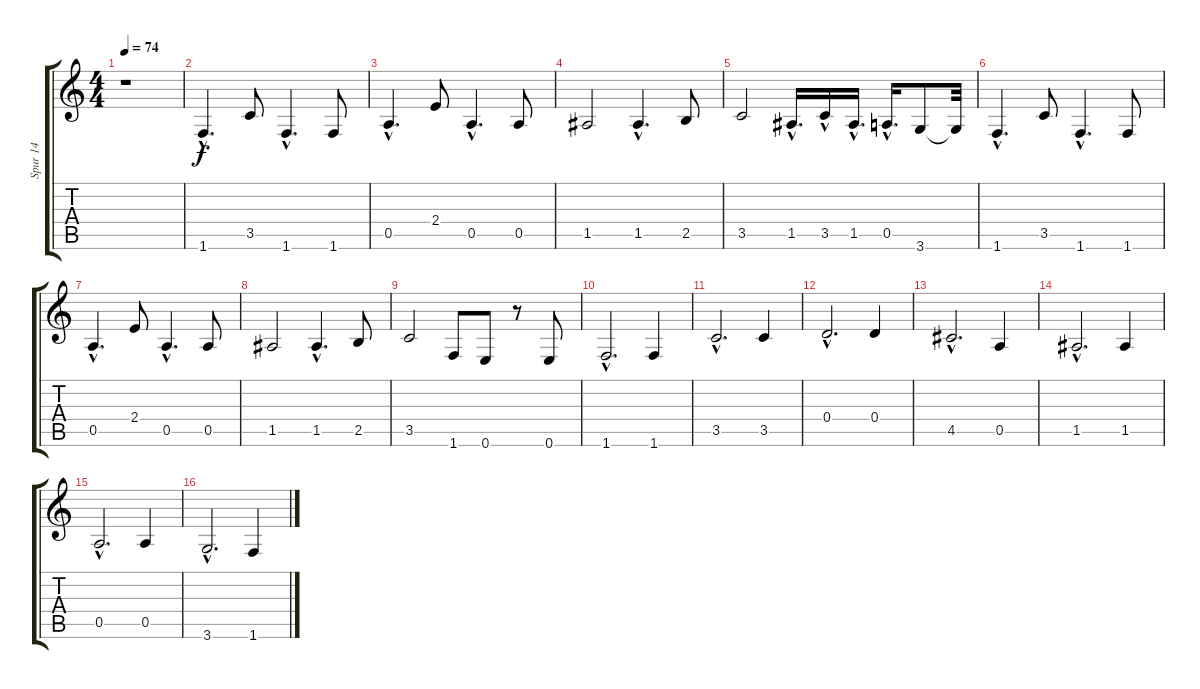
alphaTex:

\track ("Spur 14" "Spur 14") {instrument contrabass}
\staff {score tabs}
\tuning (E4 B3 G3 D3 A2 E2) {hide}
\ts (4 4)
\tempo 74
\clef g2
\ks c
r.1{dy f instrument contrabass} |
1.6{hac}.4{d volume 8} 3.5.8{volume 11} 1.6{hac}.4{d} 1.6.8 |
0.5{hac}.4{d} 2.4.8 0.5{hac}.4{d} 0.5.8 |
1.5.2 1.5{hac}.4{d} 2.5.8 |
3.5.2 1.5{hac}.16{d} 3.5{hac}.16 1.5{hac}.16{d} 0.5{hac}.16{d} 3.6.8 3.6{t}.32 |
1.6{hac}.4{d} 3.5.8 1.6{hac}.4{d} 1.6.8 |
0.5{hac}.4{d} 2.4.8 0.5{hac}.4{d} 0.5.8 |
1.5.2 1.5{hac}.4{d} 2.5.8 |
3.5.2 1.6.8 0.6.8 r.8 0.6.8 |
1.6{hac}.2{d} 1.6.4 |
3.5{hac}.2{d} 3.5.4 |
0.4{hac}.2{d} 0.4.4 |
4.5{hac}.2{d} 0.5.4 |
1.5{hac}.2{d} 1.5.4 |
0.5{hac}.2{d} 0.5.4 |
3.6{hac}.2{d} 1.6.4
